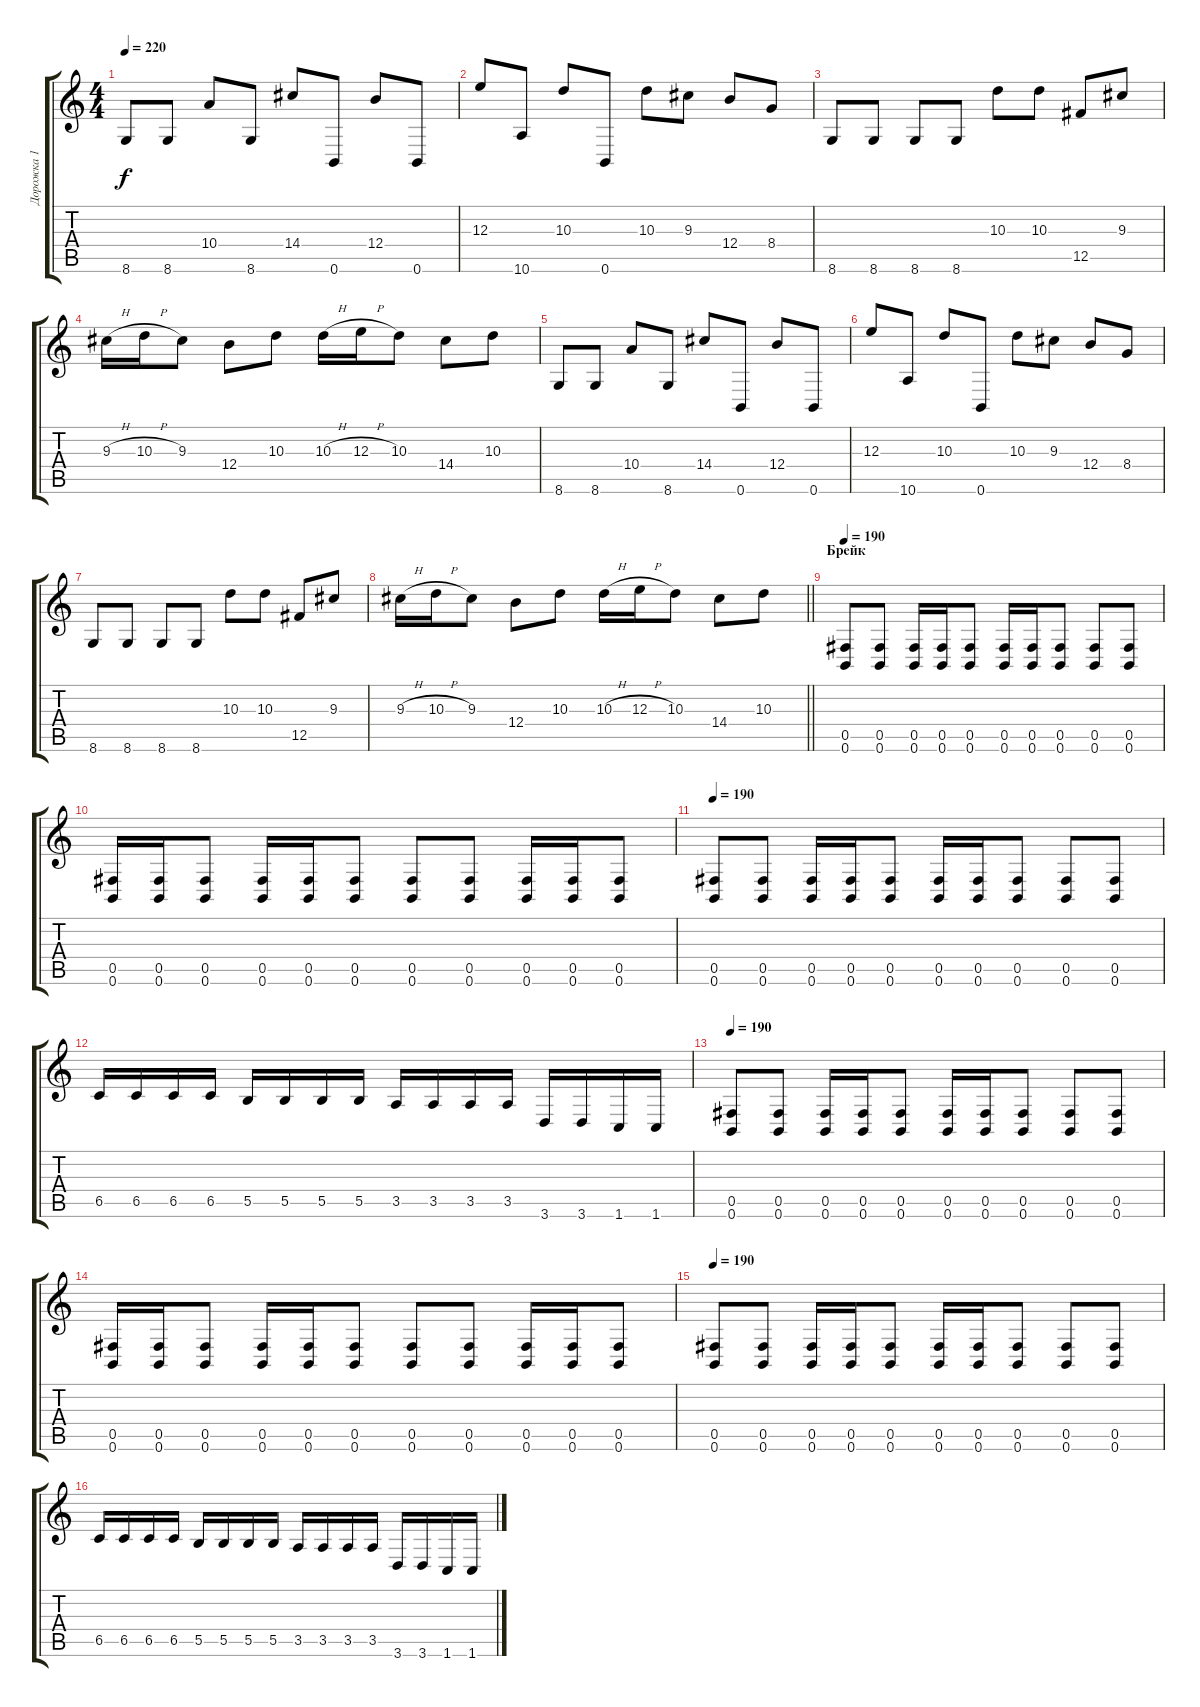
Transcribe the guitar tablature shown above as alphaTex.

\track ("Дорожка 1" "Дорожка 1") {instrument distortionguitar}
\staff {score tabs}
\tuning (Db4 Ab3 E3 B2 Gb2 B1) {hide}
\ts (4 4)
\tempo 220
\clef g2
\ks c
8.6.8{dy f} 8.6.8 10.4.8 8.6.8 14.4.8 0.6.8 12.4.8 0.6.8 |
12.3.8 10.6.8 10.3.8 0.6.8 10.3.8 9.3.8 12.4.8 8.4.8 |
8.6.8 8.6.8 8.6.8 8.6.8 10.3.8 10.3.8 12.5.8 9.3.8 |
9.3{h}.16 10.3{h}.16 9.3.8 12.4.8 10.3.8 10.3{h}.16 12.3{h}.16 10.3.8 14.4.8 10.3.8 |
8.6.8 8.6.8 10.4.8 8.6.8 14.4.8 0.6.8 12.4.8 0.6.8 |
12.3.8 10.6.8 10.3.8 0.6.8 10.3.8 9.3.8 12.4.8 8.4.8 |
8.6.8 8.6.8 8.6.8 8.6.8 10.3.8 10.3.8 12.5.8 9.3.8 |
\barLineRight lightlight
9.3{h}.16 10.3{h}.16 9.3.8 12.4.8 10.3.8 10.3{h}.16 12.3{h}.16 10.3.8 14.4.8 10.3.8 |
\section ("" "Брейк")
\tempo 190
(0.5 0.6).8 (0.5 0.6).8 (0.5 0.6).16 (0.5 0.6).16 (0.5 0.6).8 (0.5 0.6).16 (0.5 0.6).16 (0.5 0.6).8 (0.5 0.6).8 (0.5 0.6).8 |
(0.5 0.6).16 (0.5 0.6).16 (0.5 0.6).8 (0.5 0.6).16 (0.5 0.6).16 (0.5 0.6).8 (0.5 0.6).8 (0.5 0.6).8 (0.5 0.6).16 (0.5 0.6).16 (0.5 0.6).8 |
\tempo 190
(0.5 0.6).8 (0.5 0.6).8 (0.5 0.6).16 (0.5 0.6).16 (0.5 0.6).8 (0.5 0.6).16 (0.5 0.6).16 (0.5 0.6).8 (0.5 0.6).8 (0.5 0.6).8 |
6.5.16 6.5.16 6.5.16 6.5.16 5.5.16 5.5.16 5.5.16 5.5.16 3.5.16 3.5.16 3.5.16 3.5.16 3.6.16 3.6.16 1.6.16 1.6.16 |
\tempo 190
(0.5 0.6).8 (0.5 0.6).8 (0.5 0.6).16 (0.5 0.6).16 (0.5 0.6).8 (0.5 0.6).16 (0.5 0.6).16 (0.5 0.6).8 (0.5 0.6).8 (0.5 0.6).8 |
(0.5 0.6).16 (0.5 0.6).16 (0.5 0.6).8 (0.5 0.6).16 (0.5 0.6).16 (0.5 0.6).8 (0.5 0.6).8 (0.5 0.6).8 (0.5 0.6).16 (0.5 0.6).16 (0.5 0.6).8 |
\tempo 190
(0.5 0.6).8 (0.5 0.6).8 (0.5 0.6).16 (0.5 0.6).16 (0.5 0.6).8 (0.5 0.6).16 (0.5 0.6).16 (0.5 0.6).8 (0.5 0.6).8 (0.5 0.6).8 |
6.5.16 6.5.16 6.5.16 6.5.16 5.5.16 5.5.16 5.5.16 5.5.16 3.5.16 3.5.16 3.5.16 3.5.16 3.6.16 3.6.16 1.6.16 1.6.16
